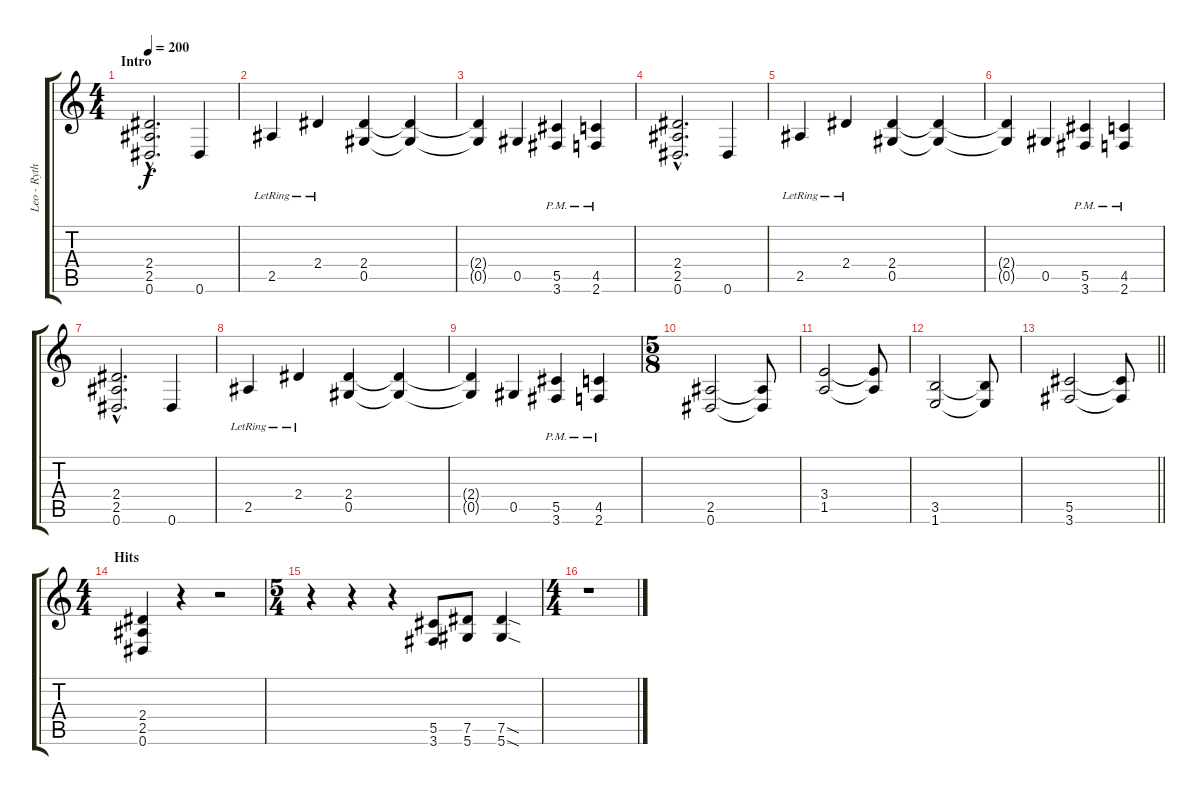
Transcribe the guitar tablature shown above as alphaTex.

\track ("Leo - Rythym Guitar" "Leo - Ryth") {instrument distortionguitar}
\staff {score tabs}
\tuning (Eb4 Bb3 Gb3 Db3 Ab2 Eb2) {hide}
\ts (4 4)
\section ("" "Intro")
\tempo 200
\clef g2
\ks c
(2.4{hac} 2.5{hac} 0.6{hac}).2{d dy f instrument distortionguitar} 0.6.4 |
2.5{lr}.4 2.4{lr}.4 (2.4 0.5).4 (2.4{t} 0.5{t}).4 |
(2.4{t} 0.5{t}).4 0.5.4 (5.5{pm} 3.6{pm}).4 (4.5{pm} 2.6{pm}).4 |
(2.4{hac} 2.5{hac} 0.6{hac}).2{d} 0.6.4 |
2.5{lr}.4 2.4{lr}.4 (2.4 0.5).4 (2.4{t} 0.5{t}).4 |
(2.4{t} 0.5{t}).4 0.5.4 (5.5{pm} 3.6{pm}).4 (4.5{pm} 2.6{pm}).4 |
(2.4{hac} 2.5{hac} 0.6{hac}).2{d} 0.6.4 |
2.5{lr}.4 2.4{lr}.4 (2.4 0.5).4 (2.4{t} 0.5{t}).4 |
(2.4{t} 0.5{t}).4 0.5.4 (5.5{pm} 3.6{pm}).4 (4.5{pm} 2.6{pm}).4 |
\ts (5 8)
(2.5 0.6).2 (2.5{t} 0.6{t}).8 |
(3.4 1.5).2 (3.4{t} 1.5{t}).8 |
(3.5 1.6).2 (3.5{t} 1.6{t}).8 |
\barLineRight lightlight
(5.5 3.6).2 (5.5{t} 3.6{t}).8 |
\ts (4 4)
\section ("" "Hits")
(2.4 2.5 0.6).4 r.4 r.2 |
\ts (5 4)
r.4 r.4 r.4 (5.5 3.6).8 (7.5 5.6).8 (7.5{sod} 5.6{sod}).4 |
\ts (4 4)
r.1
